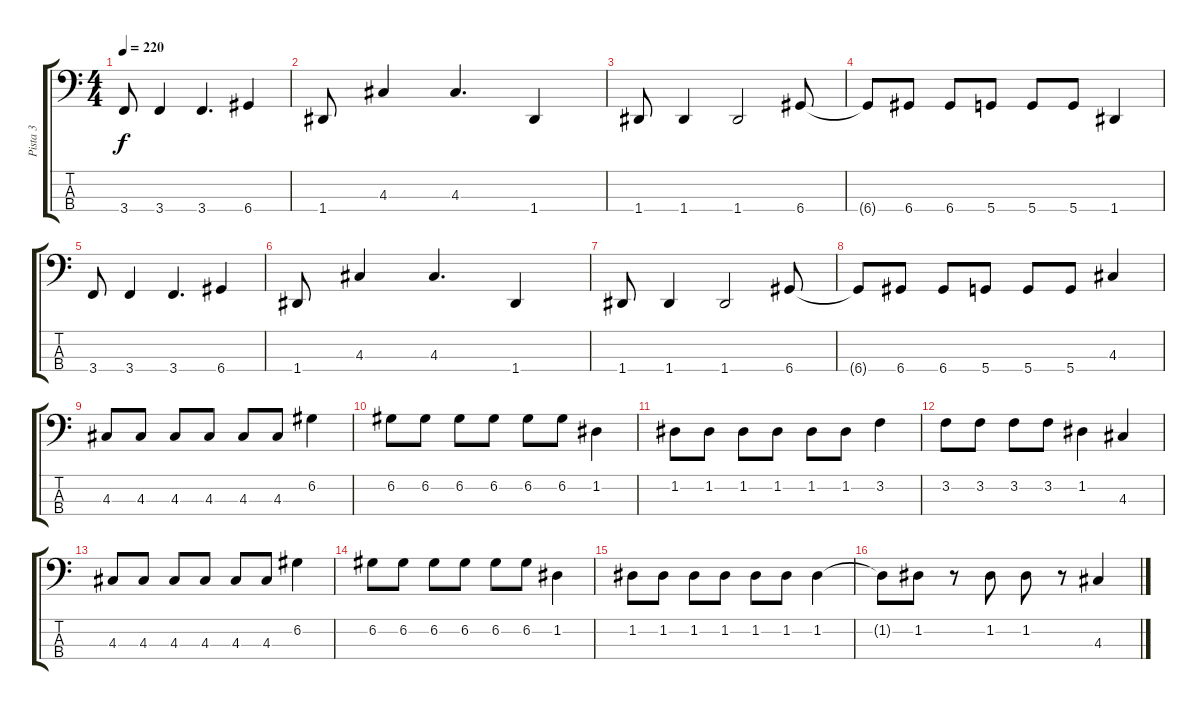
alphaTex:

\track ("Pista 3" "Pista 3") {instrument electricbassfinger}
\staff {score tabs}
\tuning (G2 D2 A1 D1) {hide}
\ts (4 4)
\tempo 220
\clef f4
\ks c
3.4.8{dy f} 3.4.4 3.4.4{d} 6.4.4 |
1.4.8 4.3.4 4.3.4{d} 1.4.4 |
1.4.8 1.4.4 1.4.2 6.4.8 |
6.4{t}.8 6.4.8 6.4.8 5.4.8 5.4.8 5.4.8 1.4.4 |
3.4.8 3.4.4 3.4.4{d} 6.4.4 |
1.4.8 4.3.4 4.3.4{d} 1.4.4 |
1.4.8 1.4.4 1.4.2 6.4.8 |
6.4{t}.8 6.4.8 6.4.8 5.4.8 5.4.8 5.4.8 4.3.4 |
4.3.8 4.3.8 4.3.8 4.3.8 4.3.8 4.3.8 6.2.4 |
6.2.8 6.2.8 6.2.8 6.2.8 6.2.8 6.2.8 1.2.4 |
1.2.8 1.2.8 1.2.8 1.2.8 1.2.8 1.2.8 3.2.4 |
3.2.8 3.2.8 3.2.8 3.2.8 1.2.4 4.3.4 |
4.3.8 4.3.8 4.3.8 4.3.8 4.3.8 4.3.8 6.2.4 |
6.2.8 6.2.8 6.2.8 6.2.8 6.2.8 6.2.8 1.2.4 |
1.2.8 1.2.8 1.2.8 1.2.8 1.2.8 1.2.8 1.2.4 |
1.2{t}.8 1.2.8 r.8 1.2.8 1.2.8 r.8 4.3.4
